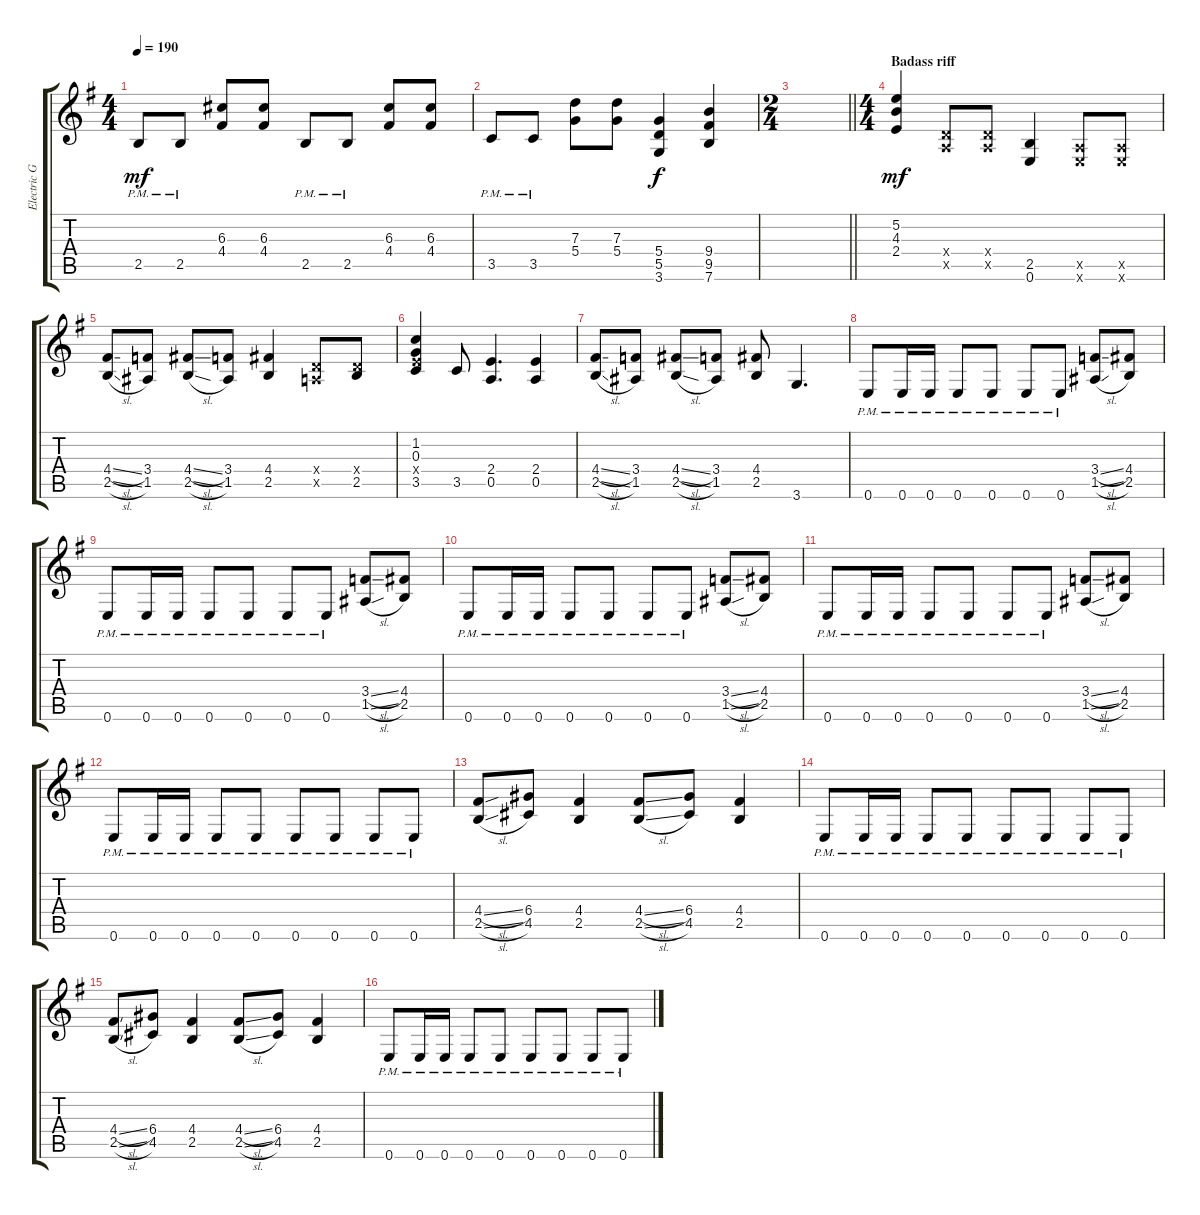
\track ("Electric Guitar (Drive)" "Electric G") {instrument overdrivenguitar}
\staff {score tabs}
\tuning (E4 B3 G3 D3 A2 E2) {hide}
\ts (4 4)
\tempo 190
\clef g2
\ks eminor
2.5{pm}.8{dy mf} 2.5{pm}.8 (6.3 4.4).8 (6.3 4.4).8 2.5{pm}.8 2.5{pm}.8 (6.3 4.4).8 (6.3 4.4).8 |
3.5{pm}.8 3.5{pm}.8 (7.3 5.4).8 (7.3 5.4).8 (5.4 5.5 3.6).4{dy f} (9.4 9.5 7.6).4 |
\ts (2 4)
\barLineRight lightlight
|
\ts (4 4)
\section ("" "Badass riff")
(5.2 4.3 2.4).4{dy mf} (0.4{x} 0.5{x}).8 (0.4{x} 0.5{x}).8 (2.5 0.6).4 (0.5{x} 0.6{x}).8 (0.5{x} 0.6{x}).8 |
(4.4{sl} 2.5{sl}).8 (3.4 1.5).8 (4.4{sl} 2.5{sl}).8 (3.4 1.5).8 (4.4 2.5).4 (0.4{x} 0.5{x}).8 (0.4{x} 2.5).8 |
(1.2 0.3 2.4{x} 3.5).4 3.5.8 (2.4 0.5).4{d} (2.4 0.5).4 |
(4.4{sl} 2.5{sl}).8 (3.4 1.5).8 (4.4{sl} 2.5{sl}).8 (3.4 1.5).8 (4.4 2.5).8 3.6.4{d} |
0.6{pm}.8 0.6{pm}.16 0.6{pm}.16 0.6{pm}.8 0.6{pm}.8 0.6{pm}.8 0.6{pm}.8 (3.4{sl} 1.5{sl}).8 (4.4 2.5).8 |
0.6{pm}.8 0.6{pm}.16 0.6{pm}.16 0.6{pm}.8 0.6{pm}.8 0.6{pm}.8 0.6{pm}.8 (3.4{sl} 1.5{sl}).8 (4.4 2.5).8 |
0.6{pm}.8 0.6{pm}.16 0.6{pm}.16 0.6{pm}.8 0.6{pm}.8 0.6{pm}.8 0.6{pm}.8 (3.4{sl} 1.5{sl}).8 (4.4 2.5).8 |
0.6{pm}.8 0.6{pm}.16 0.6{pm}.16 0.6{pm}.8 0.6{pm}.8 0.6{pm}.8 0.6{pm}.8 (3.4{sl} 1.5{sl}).8 (4.4 2.5).8 |
0.6{pm}.8 0.6{pm}.16 0.6{pm}.16 0.6{pm}.8 0.6{pm}.8 0.6{pm}.8 0.6{pm}.8 0.6{pm}.8 0.6{pm}.8 |
(4.4{sl} 2.5{sl}).8 (6.4 4.5).8 (4.4 2.5).4 (4.4{sl} 2.5{sl}).8 (6.4 4.5).8 (4.4 2.5).4 |
0.6{pm}.8 0.6{pm}.16 0.6{pm}.16 0.6{pm}.8 0.6{pm}.8 0.6{pm}.8 0.6{pm}.8 0.6{pm}.8 0.6{pm}.8 |
(4.4{sl} 2.5{sl}).8 (6.4 4.5).8 (4.4 2.5).4 (4.4{sl} 2.5{sl}).8 (6.4 4.5).8 (4.4 2.5).4 |
0.6{pm}.8 0.6{pm}.16 0.6{pm}.16 0.6{pm}.8 0.6{pm}.8 0.6{pm}.8 0.6{pm}.8 0.6{pm}.8 0.6{pm}.8
